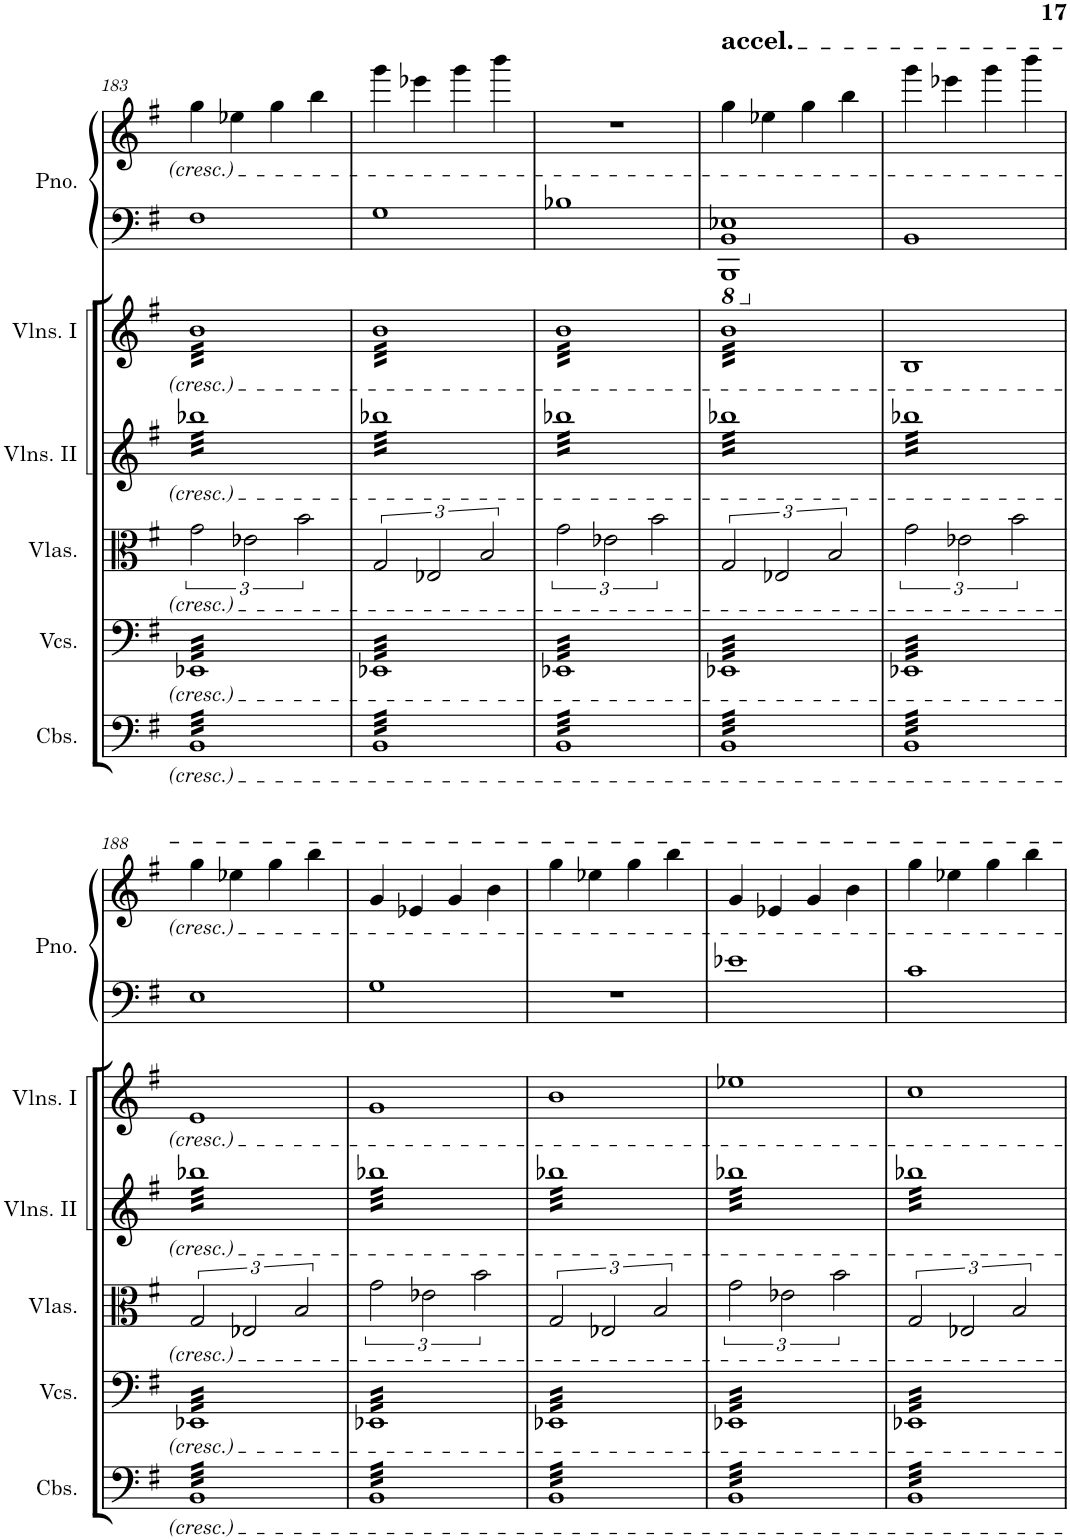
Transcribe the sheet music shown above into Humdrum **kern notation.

**kern	**kern	**kern	**kern	**kern	**kern	**kern
*part6	*part5	*part4	*part3	*part2	*part1	*part1
*staff7	*staff6	*staff5	*staff4	*staff3	*staff2	*staff1
*I"Contrabasses	*I"Violoncellos	*I"Violas	*I"Violins II	*I"Violins I	*I"Piano	*
*I'Cbs.	*I'Vcs.	*I'Vlas.	*I'Vlns. II	*I'Vlns. I	*I'Pno.	*
!!LO:PB:g=z
*clefF4	*clefF4	*clefC3	*clefG2	*clefG2	*clefF4	*clefG2
*Trd7c12	*	*	*	*	*	*
*k[f#]	*k[f#]	*k[f#]	*k[f#]	*k[f#]	*k[f#]	*k[f#]
*M2/2	*M2/2	*M2/2	*M2/2	*M2/2	*M2/2	*M2/2
=183	=183	=183	=183	=183	=183	=183
*tremolo	*	*	*	*	*	*
*	*tremolo	*	*	*	*	*
*	*	*	*tremolo	*	*	*
*	*	*	*	*tremolo	*	*
32BBLLL	32EE-XLLL	3g\	32bb-XLLL	32bLLL	1F#	4gg\
32BB	32EE-X	.	32bb-X	32b	.	.
32BB	32EE-X	.	32bb-X	32b	.	.
32BB	32EE-X	.	32bb-X	32b	.	.
32BB	32EE-X	.	32bb-X	32b	.	.
32BB	32EE-X	.	32bb-X	32b	.	.
32BB	32EE-X	.	32bb-X	32b	.	.
32BB	32EE-X	.	32bb-X	32b	.	.
32BB	32EE-X	.	32bb-X	32b	.	4ee-X\
32BB	32EE-X	.	32bb-X	32b	.	.
32BB	32EE-X	.	32bb-X	32b	.	.
.	.	3e-X\	.	.	.	.
32BB	32EE-X	.	32bb-X	32b	.	.
32BB	32EE-X	.	32bb-X	32b	.	.
32BB	32EE-X	.	32bb-X	32b	.	.
32BB	32EE-X	.	32bb-X	32b	.	.
32BB	32EE-X	.	32bb-X	32b	.	.
32BB	32EE-X	.	32bb-X	32b	.	4gg\
32BB	32EE-X	.	32bb-X	32b	.	.
32BB	32EE-X	.	32bb-X	32b	.	.
32BB	32EE-X	.	32bb-X	32b	.	.
32BB	32EE-X	.	32bb-X	32b	.	.
32BB	32EE-X	.	32bb-X	32b	.	.
.	.	3b\	.	.	.	.
32BB	32EE-X	.	32bb-X	32b	.	.
32BB	32EE-X	.	32bb-X	32b	.	.
32BB	32EE-X	.	32bb-X	32b	.	4bb\
32BB	32EE-X	.	32bb-X	32b	.	.
32BB	32EE-X	.	32bb-X	32b	.	.
32BB	32EE-X	.	32bb-X	32b	.	.
32BB	32EE-X	.	32bb-X	32b	.	.
32BB	32EE-X	.	32bb-X	32b	.	.
32BB	32EE-X	.	32bb-X	32b	.	.
32BBJJJ	32EE-XJJJ	.	32bb-XJJJ	32bJJJ	.	.
=184	=184	=184	=184	=184	=184	=184
32BBLLL	32EE-XLLL	3G/	32bb-XLLL	32bLLL	1G	4ggg\
32BB	32EE-X	.	32bb-X	32b	.	.
32BB	32EE-X	.	32bb-X	32b	.	.
32BB	32EE-X	.	32bb-X	32b	.	.
32BB	32EE-X	.	32bb-X	32b	.	.
32BB	32EE-X	.	32bb-X	32b	.	.
32BB	32EE-X	.	32bb-X	32b	.	.
32BB	32EE-X	.	32bb-X	32b	.	.
32BB	32EE-X	.	32bb-X	32b	.	4eee-X\
32BB	32EE-X	.	32bb-X	32b	.	.
32BB	32EE-X	.	32bb-X	32b	.	.
.	.	3E-X/	.	.	.	.
32BB	32EE-X	.	32bb-X	32b	.	.
32BB	32EE-X	.	32bb-X	32b	.	.
32BB	32EE-X	.	32bb-X	32b	.	.
32BB	32EE-X	.	32bb-X	32b	.	.
32BB	32EE-X	.	32bb-X	32b	.	.
32BB	32EE-X	.	32bb-X	32b	.	4ggg\
32BB	32EE-X	.	32bb-X	32b	.	.
32BB	32EE-X	.	32bb-X	32b	.	.
32BB	32EE-X	.	32bb-X	32b	.	.
32BB	32EE-X	.	32bb-X	32b	.	.
32BB	32EE-X	.	32bb-X	32b	.	.
.	.	3B/	.	.	.	.
32BB	32EE-X	.	32bb-X	32b	.	.
32BB	32EE-X	.	32bb-X	32b	.	.
32BB	32EE-X	.	32bb-X	32b	.	4bbb\
32BB	32EE-X	.	32bb-X	32b	.	.
32BB	32EE-X	.	32bb-X	32b	.	.
32BB	32EE-X	.	32bb-X	32b	.	.
32BB	32EE-X	.	32bb-X	32b	.	.
32BB	32EE-X	.	32bb-X	32b	.	.
32BB	32EE-X	.	32bb-X	32b	.	.
32BBJJJ	32EE-XJJJ	.	32bb-XJJJ	32bJJJ	.	.
=185	=185	=185	=185	=185	=185	=185
32BBLLL	32EE-XLLL	3g\	32bb-XLLL	32bLLL	1B-X	1r
32BB	32EE-X	.	32bb-X	32b	.	.
32BB	32EE-X	.	32bb-X	32b	.	.
32BB	32EE-X	.	32bb-X	32b	.	.
32BB	32EE-X	.	32bb-X	32b	.	.
32BB	32EE-X	.	32bb-X	32b	.	.
32BB	32EE-X	.	32bb-X	32b	.	.
32BB	32EE-X	.	32bb-X	32b	.	.
32BB	32EE-X	.	32bb-X	32b	.	.
32BB	32EE-X	.	32bb-X	32b	.	.
32BB	32EE-X	.	32bb-X	32b	.	.
.	.	3e-X\	.	.	.	.
32BB	32EE-X	.	32bb-X	32b	.	.
32BB	32EE-X	.	32bb-X	32b	.	.
32BB	32EE-X	.	32bb-X	32b	.	.
32BB	32EE-X	.	32bb-X	32b	.	.
32BB	32EE-X	.	32bb-X	32b	.	.
32BB	32EE-X	.	32bb-X	32b	.	.
32BB	32EE-X	.	32bb-X	32b	.	.
32BB	32EE-X	.	32bb-X	32b	.	.
32BB	32EE-X	.	32bb-X	32b	.	.
32BB	32EE-X	.	32bb-X	32b	.	.
32BB	32EE-X	.	32bb-X	32b	.	.
.	.	3b\	.	.	.	.
32BB	32EE-X	.	32bb-X	32b	.	.
32BB	32EE-X	.	32bb-X	32b	.	.
32BB	32EE-X	.	32bb-X	32b	.	.
32BB	32EE-X	.	32bb-X	32b	.	.
32BB	32EE-X	.	32bb-X	32b	.	.
32BB	32EE-X	.	32bb-X	32b	.	.
32BB	32EE-X	.	32bb-X	32b	.	.
32BB	32EE-X	.	32bb-X	32b	.	.
32BB	32EE-X	.	32bb-X	32b	.	.
32BBJJJ	32EE-XJJJ	.	32bb-XJJJ	32bJJJ	.	.
=186	=186	=186	=186	=186	=186	=186
*	*	*	*	*	*8ba	*
!	!	!	!	!	!	!LO:TX:a:t=accel.
32BBLLL	32EE-XLLL	3G/	32bb-XLLL	32bLLL	1BBBB 1BBB 1EE-X	4gg\
32BB	32EE-X	.	32bb-X	32b	.	.
32BB	32EE-X	.	32bb-X	32b	.	.
32BB	32EE-X	.	32bb-X	32b	.	.
32BB	32EE-X	.	32bb-X	32b	.	.
32BB	32EE-X	.	32bb-X	32b	.	.
32BB	32EE-X	.	32bb-X	32b	.	.
32BB	32EE-X	.	32bb-X	32b	.	.
32BB	32EE-X	.	32bb-X	32b	.	4ee-X\
32BB	32EE-X	.	32bb-X	32b	.	.
32BB	32EE-X	.	32bb-X	32b	.	.
.	.	3E-X/	.	.	.	.
32BB	32EE-X	.	32bb-X	32b	.	.
32BB	32EE-X	.	32bb-X	32b	.	.
32BB	32EE-X	.	32bb-X	32b	.	.
32BB	32EE-X	.	32bb-X	32b	.	.
32BB	32EE-X	.	32bb-X	32b	.	.
32BB	32EE-X	.	32bb-X	32b	.	4gg\
32BB	32EE-X	.	32bb-X	32b	.	.
32BB	32EE-X	.	32bb-X	32b	.	.
32BB	32EE-X	.	32bb-X	32b	.	.
32BB	32EE-X	.	32bb-X	32b	.	.
32BB	32EE-X	.	32bb-X	32b	.	.
.	.	3B/	.	.	.	.
32BB	32EE-X	.	32bb-X	32b	.	.
32BB	32EE-X	.	32bb-X	32b	.	.
32BB	32EE-X	.	32bb-X	32b	.	4bb\
32BB	32EE-X	.	32bb-X	32b	.	.
32BB	32EE-X	.	32bb-X	32b	.	.
32BB	32EE-X	.	32bb-X	32b	.	.
32BB	32EE-X	.	32bb-X	32b	.	.
32BB	32EE-X	.	32bb-X	32b	.	.
32BB	32EE-X	.	32bb-X	32b	.	.
32BBJJJ	32EE-XJJJ	.	32bb-XJJJ	32bJJJ	.	.
*	*	*	*	*Xtremolo	*	*
=187	=187	=187	=187	=187	=187	=187
*	*	*	*	*	*X8ba	*
32BBLLL	32EE-XLLL	3g\	32bb-XLLL	1B	1BB	4ggg\
32BB	32EE-X	.	32bb-X	.	.	.
32BB	32EE-X	.	32bb-X	.	.	.
32BB	32EE-X	.	32bb-X	.	.	.
32BB	32EE-X	.	32bb-X	.	.	.
32BB	32EE-X	.	32bb-X	.	.	.
32BB	32EE-X	.	32bb-X	.	.	.
32BB	32EE-X	.	32bb-X	.	.	.
32BB	32EE-X	.	32bb-X	.	.	4eee-X\
32BB	32EE-X	.	32bb-X	.	.	.
32BB	32EE-X	.	32bb-X	.	.	.
.	.	3e-X\	.	.	.	.
32BB	32EE-X	.	32bb-X	.	.	.
32BB	32EE-X	.	32bb-X	.	.	.
32BB	32EE-X	.	32bb-X	.	.	.
32BB	32EE-X	.	32bb-X	.	.	.
32BB	32EE-X	.	32bb-X	.	.	.
32BB	32EE-X	.	32bb-X	.	.	4ggg\
32BB	32EE-X	.	32bb-X	.	.	.
32BB	32EE-X	.	32bb-X	.	.	.
32BB	32EE-X	.	32bb-X	.	.	.
32BB	32EE-X	.	32bb-X	.	.	.
32BB	32EE-X	.	32bb-X	.	.	.
.	.	3b\	.	.	.	.
32BB	32EE-X	.	32bb-X	.	.	.
32BB	32EE-X	.	32bb-X	.	.	.
32BB	32EE-X	.	32bb-X	.	.	4bbb\
32BB	32EE-X	.	32bb-X	.	.	.
32BB	32EE-X	.	32bb-X	.	.	.
32BB	32EE-X	.	32bb-X	.	.	.
32BB	32EE-X	.	32bb-X	.	.	.
32BB	32EE-X	.	32bb-X	.	.	.
32BB	32EE-X	.	32bb-X	.	.	.
32BBJJJ	32EE-XJJJ	.	32bb-XJJJ	.	.	.
!!LO:LB:g=z
=188	=188	=188	=188	=188	=188	=188
32BBLLL	32EE-XLLL	3G/	32bb-XLLL	1e	1E	4gg\
32BB	32EE-X	.	32bb-X	.	.	.
32BB	32EE-X	.	32bb-X	.	.	.
32BB	32EE-X	.	32bb-X	.	.	.
32BB	32EE-X	.	32bb-X	.	.	.
32BB	32EE-X	.	32bb-X	.	.	.
32BB	32EE-X	.	32bb-X	.	.	.
32BB	32EE-X	.	32bb-X	.	.	.
32BB	32EE-X	.	32bb-X	.	.	4ee-X\
32BB	32EE-X	.	32bb-X	.	.	.
32BB	32EE-X	.	32bb-X	.	.	.
.	.	3E-X/	.	.	.	.
32BB	32EE-X	.	32bb-X	.	.	.
32BB	32EE-X	.	32bb-X	.	.	.
32BB	32EE-X	.	32bb-X	.	.	.
32BB	32EE-X	.	32bb-X	.	.	.
32BB	32EE-X	.	32bb-X	.	.	.
32BB	32EE-X	.	32bb-X	.	.	4gg\
32BB	32EE-X	.	32bb-X	.	.	.
32BB	32EE-X	.	32bb-X	.	.	.
32BB	32EE-X	.	32bb-X	.	.	.
32BB	32EE-X	.	32bb-X	.	.	.
32BB	32EE-X	.	32bb-X	.	.	.
.	.	3B/	.	.	.	.
32BB	32EE-X	.	32bb-X	.	.	.
32BB	32EE-X	.	32bb-X	.	.	.
32BB	32EE-X	.	32bb-X	.	.	4bb\
32BB	32EE-X	.	32bb-X	.	.	.
32BB	32EE-X	.	32bb-X	.	.	.
32BB	32EE-X	.	32bb-X	.	.	.
32BB	32EE-X	.	32bb-X	.	.	.
32BB	32EE-X	.	32bb-X	.	.	.
32BB	32EE-X	.	32bb-X	.	.	.
32BBJJJ	32EE-XJJJ	.	32bb-XJJJ	.	.	.
=189	=189	=189	=189	=189	=189	=189
32BBLLL	32EE-XLLL	3g\	32bb-XLLL	1g	1G	4g/
32BB	32EE-X	.	32bb-X	.	.	.
32BB	32EE-X	.	32bb-X	.	.	.
32BB	32EE-X	.	32bb-X	.	.	.
32BB	32EE-X	.	32bb-X	.	.	.
32BB	32EE-X	.	32bb-X	.	.	.
32BB	32EE-X	.	32bb-X	.	.	.
32BB	32EE-X	.	32bb-X	.	.	.
32BB	32EE-X	.	32bb-X	.	.	4e-X/
32BB	32EE-X	.	32bb-X	.	.	.
32BB	32EE-X	.	32bb-X	.	.	.
.	.	3e-X\	.	.	.	.
32BB	32EE-X	.	32bb-X	.	.	.
32BB	32EE-X	.	32bb-X	.	.	.
32BB	32EE-X	.	32bb-X	.	.	.
32BB	32EE-X	.	32bb-X	.	.	.
32BB	32EE-X	.	32bb-X	.	.	.
32BB	32EE-X	.	32bb-X	.	.	4g/
32BB	32EE-X	.	32bb-X	.	.	.
32BB	32EE-X	.	32bb-X	.	.	.
32BB	32EE-X	.	32bb-X	.	.	.
32BB	32EE-X	.	32bb-X	.	.	.
32BB	32EE-X	.	32bb-X	.	.	.
.	.	3b\	.	.	.	.
32BB	32EE-X	.	32bb-X	.	.	.
32BB	32EE-X	.	32bb-X	.	.	.
32BB	32EE-X	.	32bb-X	.	.	4b\
32BB	32EE-X	.	32bb-X	.	.	.
32BB	32EE-X	.	32bb-X	.	.	.
32BB	32EE-X	.	32bb-X	.	.	.
32BB	32EE-X	.	32bb-X	.	.	.
32BB	32EE-X	.	32bb-X	.	.	.
32BB	32EE-X	.	32bb-X	.	.	.
32BBJJJ	32EE-XJJJ	.	32bb-XJJJ	.	.	.
=190	=190	=190	=190	=190	=190	=190
32BBLLL	32EE-XLLL	3G/	32bb-XLLL	1b	1r	4gg\
32BB	32EE-X	.	32bb-X	.	.	.
32BB	32EE-X	.	32bb-X	.	.	.
32BB	32EE-X	.	32bb-X	.	.	.
32BB	32EE-X	.	32bb-X	.	.	.
32BB	32EE-X	.	32bb-X	.	.	.
32BB	32EE-X	.	32bb-X	.	.	.
32BB	32EE-X	.	32bb-X	.	.	.
32BB	32EE-X	.	32bb-X	.	.	4ee-X\
32BB	32EE-X	.	32bb-X	.	.	.
32BB	32EE-X	.	32bb-X	.	.	.
.	.	3E-X/	.	.	.	.
32BB	32EE-X	.	32bb-X	.	.	.
32BB	32EE-X	.	32bb-X	.	.	.
32BB	32EE-X	.	32bb-X	.	.	.
32BB	32EE-X	.	32bb-X	.	.	.
32BB	32EE-X	.	32bb-X	.	.	.
32BB	32EE-X	.	32bb-X	.	.	4gg\
32BB	32EE-X	.	32bb-X	.	.	.
32BB	32EE-X	.	32bb-X	.	.	.
32BB	32EE-X	.	32bb-X	.	.	.
32BB	32EE-X	.	32bb-X	.	.	.
32BB	32EE-X	.	32bb-X	.	.	.
.	.	3B/	.	.	.	.
32BB	32EE-X	.	32bb-X	.	.	.
32BB	32EE-X	.	32bb-X	.	.	.
32BB	32EE-X	.	32bb-X	.	.	4bb\
32BB	32EE-X	.	32bb-X	.	.	.
32BB	32EE-X	.	32bb-X	.	.	.
32BB	32EE-X	.	32bb-X	.	.	.
32BB	32EE-X	.	32bb-X	.	.	.
32BB	32EE-X	.	32bb-X	.	.	.
32BB	32EE-X	.	32bb-X	.	.	.
32BBJJJ	32EE-XJJJ	.	32bb-XJJJ	.	.	.
=191	=191	=191	=191	=191	=191	=191
32BBLLL	32EE-XLLL	3g\	32bb-XLLL	1ee-X	1e-X	4g/
32BB	32EE-X	.	32bb-X	.	.	.
32BB	32EE-X	.	32bb-X	.	.	.
32BB	32EE-X	.	32bb-X	.	.	.
32BB	32EE-X	.	32bb-X	.	.	.
32BB	32EE-X	.	32bb-X	.	.	.
32BB	32EE-X	.	32bb-X	.	.	.
32BB	32EE-X	.	32bb-X	.	.	.
32BB	32EE-X	.	32bb-X	.	.	4e-X/
32BB	32EE-X	.	32bb-X	.	.	.
32BB	32EE-X	.	32bb-X	.	.	.
.	.	3e-X\	.	.	.	.
32BB	32EE-X	.	32bb-X	.	.	.
32BB	32EE-X	.	32bb-X	.	.	.
32BB	32EE-X	.	32bb-X	.	.	.
32BB	32EE-X	.	32bb-X	.	.	.
32BB	32EE-X	.	32bb-X	.	.	.
32BB	32EE-X	.	32bb-X	.	.	4g/
32BB	32EE-X	.	32bb-X	.	.	.
32BB	32EE-X	.	32bb-X	.	.	.
32BB	32EE-X	.	32bb-X	.	.	.
32BB	32EE-X	.	32bb-X	.	.	.
32BB	32EE-X	.	32bb-X	.	.	.
.	.	3b\	.	.	.	.
32BB	32EE-X	.	32bb-X	.	.	.
32BB	32EE-X	.	32bb-X	.	.	.
32BB	32EE-X	.	32bb-X	.	.	4b\
32BB	32EE-X	.	32bb-X	.	.	.
32BB	32EE-X	.	32bb-X	.	.	.
32BB	32EE-X	.	32bb-X	.	.	.
32BB	32EE-X	.	32bb-X	.	.	.
32BB	32EE-X	.	32bb-X	.	.	.
32BB	32EE-X	.	32bb-X	.	.	.
32BBJJJ	32EE-XJJJ	.	32bb-XJJJ	.	.	.
=192	=192	=192	=192	=192	=192	=192
32BBLLL	32EE-XLLL	3G/	32bb-XLLL	1cc	1c	4gg\
32BB	32EE-X	.	32bb-X	.	.	.
32BB	32EE-X	.	32bb-X	.	.	.
32BB	32EE-X	.	32bb-X	.	.	.
32BB	32EE-X	.	32bb-X	.	.	.
32BB	32EE-X	.	32bb-X	.	.	.
32BB	32EE-X	.	32bb-X	.	.	.
32BB	32EE-X	.	32bb-X	.	.	.
32BB	32EE-X	.	32bb-X	.	.	4ee-X\
32BB	32EE-X	.	32bb-X	.	.	.
32BB	32EE-X	.	32bb-X	.	.	.
.	.	3E-X/	.	.	.	.
32BB	32EE-X	.	32bb-X	.	.	.
32BB	32EE-X	.	32bb-X	.	.	.
32BB	32EE-X	.	32bb-X	.	.	.
32BB	32EE-X	.	32bb-X	.	.	.
32BB	32EE-X	.	32bb-X	.	.	.
32BB	32EE-X	.	32bb-X	.	.	4gg\
32BB	32EE-X	.	32bb-X	.	.	.
32BB	32EE-X	.	32bb-X	.	.	.
32BB	32EE-X	.	32bb-X	.	.	.
32BB	32EE-X	.	32bb-X	.	.	.
32BB	32EE-X	.	32bb-X	.	.	.
.	.	3B/	.	.	.	.
32BB	32EE-X	.	32bb-X	.	.	.
32BB	32EE-X	.	32bb-X	.	.	.
32BB	32EE-X	.	32bb-X	.	.	4bb\
32BB	32EE-X	.	32bb-X	.	.	.
32BB	32EE-X	.	32bb-X	.	.	.
32BB	32EE-X	.	32bb-X	.	.	.
32BB	32EE-X	.	32bb-X	.	.	.
32BB	32EE-X	.	32bb-X	.	.	.
32BB	32EE-X	.	32bb-X	.	.	.
32BBJJJ	32EE-XJJJ	.	32bb-XJJJ	.	.	.
*	*	*	*Xtremolo	*	*	*
*	*Xtremolo	*	*	*	*	*
*Xtremolo	*	*	*	*	*	*
=	=	=	=	=	=	=
*-	*-	*-	*-	*-	*-	*-
